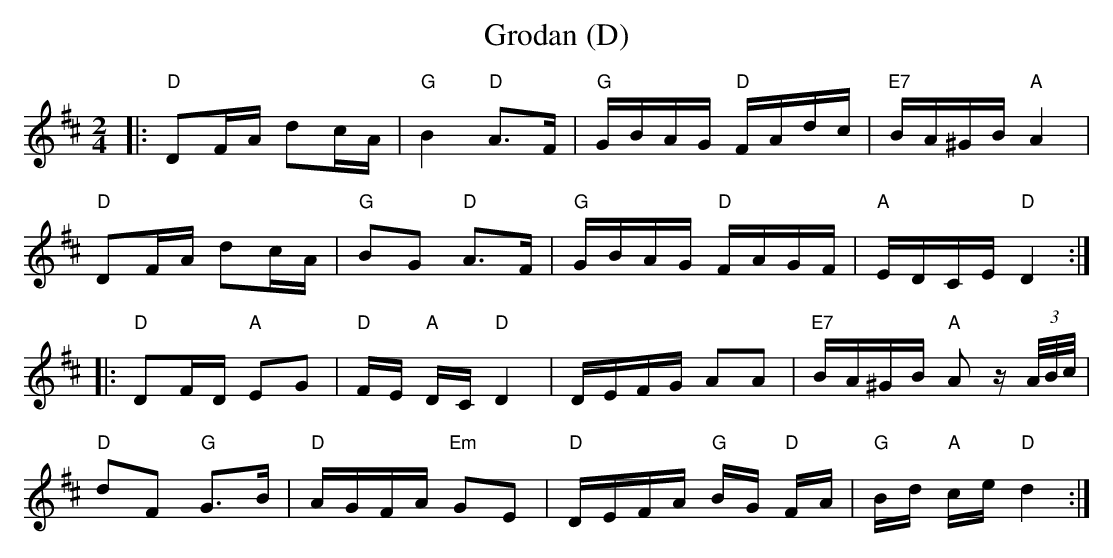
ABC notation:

X:1
T:Grodan (D)
L:1/4
M:2/4
K:D
V:1
|: "D" D/F/4A/4 d/c/4A/4 | "G" B "D" A/>F/ | "G" G/4B/4A/4G/4 "D" F/4A/4d/4c/4 | "E7" B/4A/4^G/4B/4 "A" A |
"D" D/F/4A/4 d/c/4A/4 | "G" B/G/ "D" A/>F/ | "G" G/4B/4A/4G/4 "D" F/4A/4G/4F/4 | "A" E/4D/4C/4E/4 "D" D ::
"D" D/F/4D/4 "A" E/G/ | "D" F/4E/4 "A"D/4C/4 "D" D | D/4E/4F/4G/4 A/A/ | "E7" B/4A/4^G/4B/4 "A" A/ z/4 (3A/8B/8c/8 |
"D" d/F/ "G" G/>B/ | "D" A/4G/4F/4A/4 "Em" G/E/ | "D" D/4E/4F/4A/4 "G" B/4G/4 "D"F/4A/4 | "G" B/4d/4 "A"c/4e/4 "D" d :|
